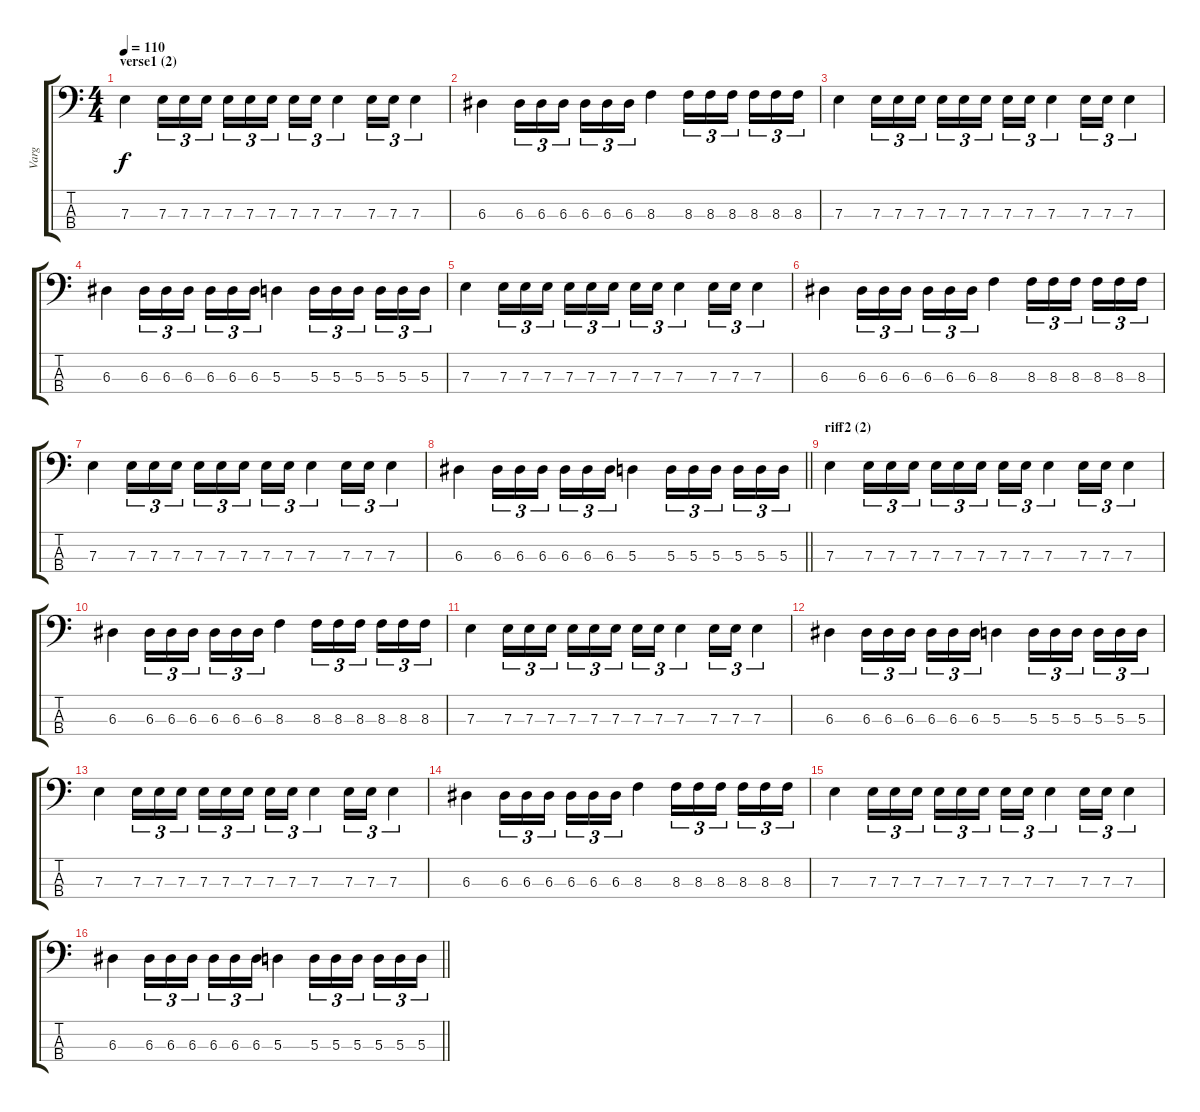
\track ("Varg" "Varg") {instrument electricbasspick}
\staff {score tabs}
\tuning (G2 D2 A1 E1) {hide}
\ts (4 4)
\section ("" "verse1 (2)")
\tempo 110
\clef f4
\ks c
7.3.4{dy f} 7.3.16{tu (3 2)} 7.3.16{tu (3 2)} 7.3.16{tu (3 2) beam splitsecondary} 7.3.16{tu (3 2)} 7.3.16{tu (3 2)} 7.3.16{tu (3 2)} 7.3.16{tu (3 2)} 7.3.16{tu (3 2)} 7.3.4{tu (3 2)} 7.3.16{tu (3 2)} 7.3.16{tu (3 2)} 7.3.4{tu (3 2)} |
6.3.4 6.3.16{tu (3 2)} 6.3.16{tu (3 2)} 6.3.16{tu (3 2) beam splitsecondary} 6.3.16{tu (3 2)} 6.3.16{tu (3 2)} 6.3.16{tu (3 2)} 8.3.4 8.3.16{tu (3 2)} 8.3.16{tu (3 2)} 8.3.16{tu (3 2) beam splitsecondary} 8.3.16{tu (3 2)} 8.3.16{tu (3 2)} 8.3.16{tu (3 2)} |
7.3.4 7.3.16{tu (3 2)} 7.3.16{tu (3 2)} 7.3.16{tu (3 2) beam splitsecondary} 7.3.16{tu (3 2)} 7.3.16{tu (3 2)} 7.3.16{tu (3 2)} 7.3.16{tu (3 2)} 7.3.16{tu (3 2)} 7.3.4{tu (3 2)} 7.3.16{tu (3 2)} 7.3.16{tu (3 2)} 7.3.4{tu (3 2)} |
6.3.4 6.3.16{tu (3 2)} 6.3.16{tu (3 2)} 6.3.16{tu (3 2) beam splitsecondary} 6.3.16{tu (3 2)} 6.3.16{tu (3 2)} 6.3.16{tu (3 2)} 5.3.4 5.3.16{tu (3 2)} 5.3.16{tu (3 2)} 5.3.16{tu (3 2) beam splitsecondary} 5.3.16{tu (3 2)} 5.3.16{tu (3 2)} 5.3.16{tu (3 2)} |
7.3.4 7.3.16{tu (3 2)} 7.3.16{tu (3 2)} 7.3.16{tu (3 2) beam splitsecondary} 7.3.16{tu (3 2)} 7.3.16{tu (3 2)} 7.3.16{tu (3 2)} 7.3.16{tu (3 2)} 7.3.16{tu (3 2)} 7.3.4{tu (3 2)} 7.3.16{tu (3 2)} 7.3.16{tu (3 2)} 7.3.4{tu (3 2)} |
6.3.4 6.3.16{tu (3 2)} 6.3.16{tu (3 2)} 6.3.16{tu (3 2) beam splitsecondary} 6.3.16{tu (3 2)} 6.3.16{tu (3 2)} 6.3.16{tu (3 2)} 8.3.4 8.3.16{tu (3 2)} 8.3.16{tu (3 2)} 8.3.16{tu (3 2) beam splitsecondary} 8.3.16{tu (3 2)} 8.3.16{tu (3 2)} 8.3.16{tu (3 2)} |
7.3.4 7.3.16{tu (3 2)} 7.3.16{tu (3 2)} 7.3.16{tu (3 2) beam splitsecondary} 7.3.16{tu (3 2)} 7.3.16{tu (3 2)} 7.3.16{tu (3 2)} 7.3.16{tu (3 2)} 7.3.16{tu (3 2)} 7.3.4{tu (3 2)} 7.3.16{tu (3 2)} 7.3.16{tu (3 2)} 7.3.4{tu (3 2)} |
\barLineRight lightlight
6.3.4 6.3.16{tu (3 2)} 6.3.16{tu (3 2)} 6.3.16{tu (3 2) beam splitsecondary} 6.3.16{tu (3 2)} 6.3.16{tu (3 2)} 6.3.16{tu (3 2)} 5.3.4 5.3.16{tu (3 2)} 5.3.16{tu (3 2)} 5.3.16{tu (3 2) beam splitsecondary} 5.3.16{tu (3 2)} 5.3.16{tu (3 2)} 5.3.16{tu (3 2)} |
\section ("" "riff2 (2)")
7.3.4 7.3.16{tu (3 2)} 7.3.16{tu (3 2)} 7.3.16{tu (3 2) beam splitsecondary} 7.3.16{tu (3 2)} 7.3.16{tu (3 2)} 7.3.16{tu (3 2)} 7.3.16{tu (3 2)} 7.3.16{tu (3 2)} 7.3.4{tu (3 2)} 7.3.16{tu (3 2)} 7.3.16{tu (3 2)} 7.3.4{tu (3 2)} |
6.3.4 6.3.16{tu (3 2)} 6.3.16{tu (3 2)} 6.3.16{tu (3 2) beam splitsecondary} 6.3.16{tu (3 2)} 6.3.16{tu (3 2)} 6.3.16{tu (3 2)} 8.3.4 8.3.16{tu (3 2)} 8.3.16{tu (3 2)} 8.3.16{tu (3 2) beam splitsecondary} 8.3.16{tu (3 2)} 8.3.16{tu (3 2)} 8.3.16{tu (3 2)} |
7.3.4 7.3.16{tu (3 2)} 7.3.16{tu (3 2)} 7.3.16{tu (3 2) beam splitsecondary} 7.3.16{tu (3 2)} 7.3.16{tu (3 2)} 7.3.16{tu (3 2)} 7.3.16{tu (3 2)} 7.3.16{tu (3 2)} 7.3.4{tu (3 2)} 7.3.16{tu (3 2)} 7.3.16{tu (3 2)} 7.3.4{tu (3 2)} |
6.3.4 6.3.16{tu (3 2)} 6.3.16{tu (3 2)} 6.3.16{tu (3 2) beam splitsecondary} 6.3.16{tu (3 2)} 6.3.16{tu (3 2)} 6.3.16{tu (3 2)} 5.3.4 5.3.16{tu (3 2)} 5.3.16{tu (3 2)} 5.3.16{tu (3 2) beam splitsecondary} 5.3.16{tu (3 2)} 5.3.16{tu (3 2)} 5.3.16{tu (3 2)} |
7.3.4 7.3.16{tu (3 2)} 7.3.16{tu (3 2)} 7.3.16{tu (3 2) beam splitsecondary} 7.3.16{tu (3 2)} 7.3.16{tu (3 2)} 7.3.16{tu (3 2)} 7.3.16{tu (3 2)} 7.3.16{tu (3 2)} 7.3.4{tu (3 2)} 7.3.16{tu (3 2)} 7.3.16{tu (3 2)} 7.3.4{tu (3 2)} |
6.3.4 6.3.16{tu (3 2)} 6.3.16{tu (3 2)} 6.3.16{tu (3 2) beam splitsecondary} 6.3.16{tu (3 2)} 6.3.16{tu (3 2)} 6.3.16{tu (3 2)} 8.3.4 8.3.16{tu (3 2)} 8.3.16{tu (3 2)} 8.3.16{tu (3 2) beam splitsecondary} 8.3.16{tu (3 2)} 8.3.16{tu (3 2)} 8.3.16{tu (3 2)} |
7.3.4 7.3.16{tu (3 2)} 7.3.16{tu (3 2)} 7.3.16{tu (3 2) beam splitsecondary} 7.3.16{tu (3 2)} 7.3.16{tu (3 2)} 7.3.16{tu (3 2)} 7.3.16{tu (3 2)} 7.3.16{tu (3 2)} 7.3.4{tu (3 2)} 7.3.16{tu (3 2)} 7.3.16{tu (3 2)} 7.3.4{tu (3 2)} |
\barLineRight lightlight
6.3.4 6.3.16{tu (3 2)} 6.3.16{tu (3 2)} 6.3.16{tu (3 2) beam splitsecondary} 6.3.16{tu (3 2)} 6.3.16{tu (3 2)} 6.3.16{tu (3 2)} 5.3.4 5.3.16{tu (3 2)} 5.3.16{tu (3 2)} 5.3.16{tu (3 2) beam splitsecondary} 5.3.16{tu (3 2)} 5.3.16{tu (3 2)} 5.3.16{tu (3 2)}
